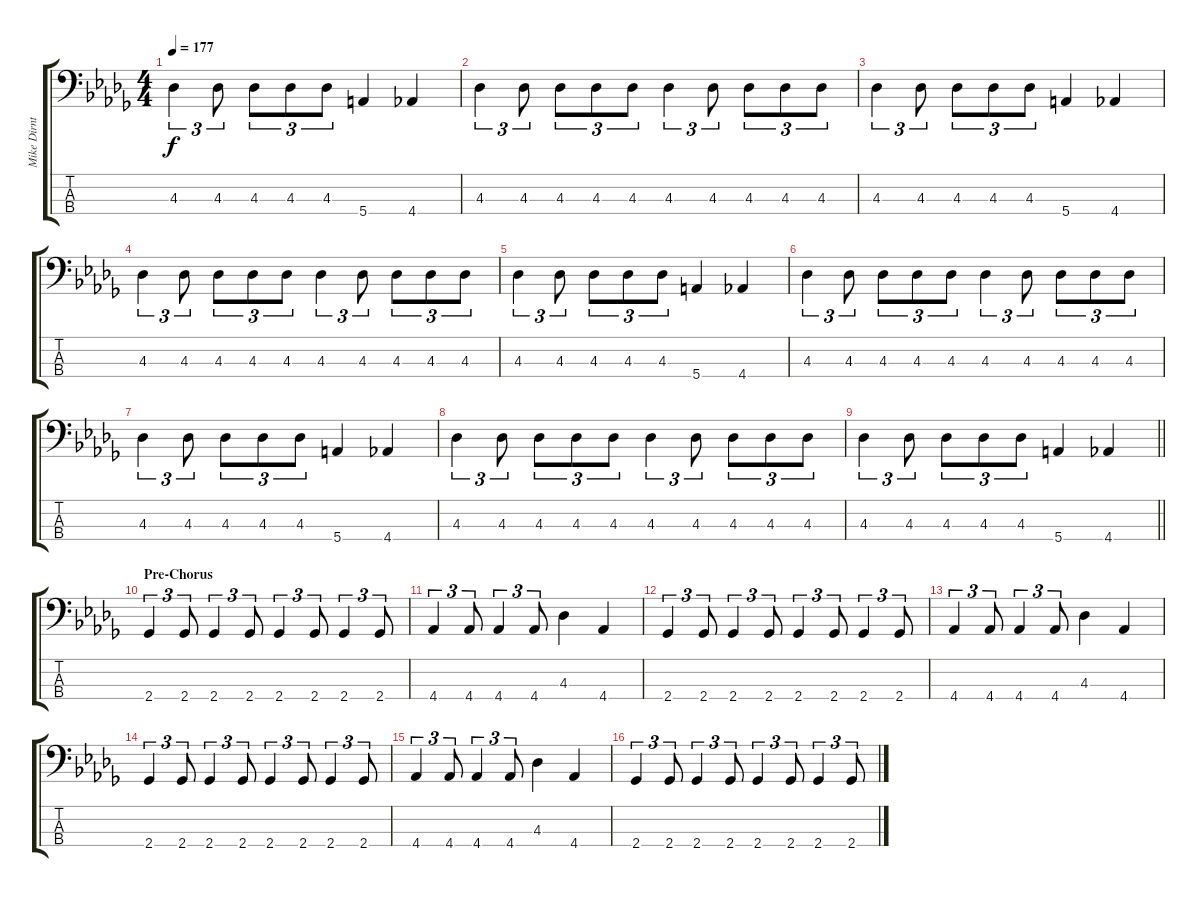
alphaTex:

\track ("Mike Dirnt" "Mike Dirnt") {instrument electricbasspick}
\staff {score tabs}
\tuning (G2 D2 A1 E1) {hide}
\ts (4 4)
\tempo 177
\clef f4
\ks db
4.3.4{tu (3 2) dy f} 4.3.8{tu (3 2)} 4.3.8{tu (3 2)} 4.3.8{tu (3 2)} 4.3.8{tu (3 2)} 5.4.4 4.4.4 |
4.3.4{tu (3 2)} 4.3.8{tu (3 2)} 4.3.8{tu (3 2)} 4.3.8{tu (3 2)} 4.3.8{tu (3 2)} 4.3.4{tu (3 2)} 4.3.8{tu (3 2)} 4.3.8{tu (3 2)} 4.3.8{tu (3 2)} 4.3.8{tu (3 2)} |
4.3.4{tu (3 2)} 4.3.8{tu (3 2)} 4.3.8{tu (3 2)} 4.3.8{tu (3 2)} 4.3.8{tu (3 2)} 5.4.4 4.4.4 |
4.3.4{tu (3 2)} 4.3.8{tu (3 2)} 4.3.8{tu (3 2)} 4.3.8{tu (3 2)} 4.3.8{tu (3 2)} 4.3.4{tu (3 2)} 4.3.8{tu (3 2)} 4.3.8{tu (3 2)} 4.3.8{tu (3 2)} 4.3.8{tu (3 2)} |
4.3.4{tu (3 2)} 4.3.8{tu (3 2)} 4.3.8{tu (3 2)} 4.3.8{tu (3 2)} 4.3.8{tu (3 2)} 5.4.4 4.4.4 |
4.3.4{tu (3 2)} 4.3.8{tu (3 2)} 4.3.8{tu (3 2)} 4.3.8{tu (3 2)} 4.3.8{tu (3 2)} 4.3.4{tu (3 2)} 4.3.8{tu (3 2)} 4.3.8{tu (3 2)} 4.3.8{tu (3 2)} 4.3.8{tu (3 2)} |
4.3.4{tu (3 2)} 4.3.8{tu (3 2)} 4.3.8{tu (3 2)} 4.3.8{tu (3 2)} 4.3.8{tu (3 2)} 5.4.4 4.4.4 |
4.3.4{tu (3 2)} 4.3.8{tu (3 2)} 4.3.8{tu (3 2)} 4.3.8{tu (3 2)} 4.3.8{tu (3 2)} 4.3.4{tu (3 2)} 4.3.8{tu (3 2)} 4.3.8{tu (3 2)} 4.3.8{tu (3 2)} 4.3.8{tu (3 2)} |
\barLineRight lightlight
4.3.4{tu (3 2)} 4.3.8{tu (3 2)} 4.3.8{tu (3 2)} 4.3.8{tu (3 2)} 4.3.8{tu (3 2)} 5.4.4 4.4.4 |
\section ("" "Pre-Chorus")
2.4.4{tu (3 2)} 2.4.8{tu (3 2)} 2.4.4{tu (3 2)} 2.4.8{tu (3 2)} 2.4.4{tu (3 2)} 2.4.8{tu (3 2)} 2.4.4{tu (3 2)} 2.4.8{tu (3 2)} |
4.4.4{tu (3 2)} 4.4.8{tu (3 2)} 4.4.4{tu (3 2)} 4.4.8{tu (3 2)} 4.3.4 4.4.4 |
2.4.4{tu (3 2)} 2.4.8{tu (3 2)} 2.4.4{tu (3 2)} 2.4.8{tu (3 2)} 2.4.4{tu (3 2)} 2.4.8{tu (3 2)} 2.4.4{tu (3 2)} 2.4.8{tu (3 2)} |
4.4.4{tu (3 2)} 4.4.8{tu (3 2)} 4.4.4{tu (3 2)} 4.4.8{tu (3 2)} 4.3.4 4.4.4 |
2.4.4{tu (3 2)} 2.4.8{tu (3 2)} 2.4.4{tu (3 2)} 2.4.8{tu (3 2)} 2.4.4{tu (3 2)} 2.4.8{tu (3 2)} 2.4.4{tu (3 2)} 2.4.8{tu (3 2)} |
4.4.4{tu (3 2)} 4.4.8{tu (3 2)} 4.4.4{tu (3 2)} 4.4.8{tu (3 2)} 4.3.4 4.4.4 |
2.4.4{tu (3 2)} 2.4.8{tu (3 2)} 2.4.4{tu (3 2)} 2.4.8{tu (3 2)} 2.4.4{tu (3 2)} 2.4.8{tu (3 2)} 2.4.4{tu (3 2)} 2.4.8{tu (3 2)}
